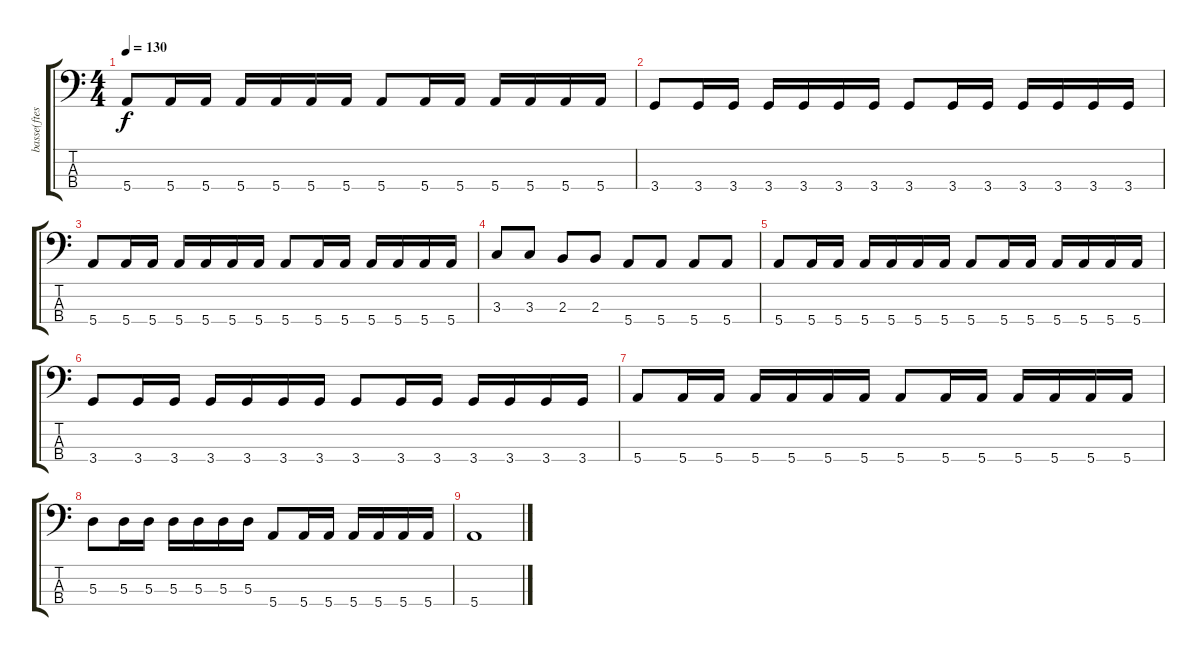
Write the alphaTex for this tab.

\track ("basse(fteske)" "basse(ftes") {instrument electricbasspick}
\staff {score tabs}
\tuning (G2 D2 A1 E1) {hide}
\ts (4 4)
\tempo 130
\clef f4
\ks c
5.4.8{dy f} 5.4.16 5.4.16 5.4.16 5.4.16 5.4.16 5.4.16 5.4.8 5.4.16 5.4.16 5.4.16 5.4.16 5.4.16 5.4.16 |
3.4.8 3.4.16 3.4.16 3.4.16 3.4.16 3.4.16 3.4.16 3.4.8 3.4.16 3.4.16 3.4.16 3.4.16 3.4.16 3.4.16 |
5.4.8 5.4.16 5.4.16 5.4.16 5.4.16 5.4.16 5.4.16 5.4.8 5.4.16 5.4.16 5.4.16 5.4.16 5.4.16 5.4.16 |
3.3.8 3.3.8 2.3.8 2.3.8 5.4.8 5.4.8 5.4.8 5.4.8 |
5.4.8 5.4.16 5.4.16 5.4.16 5.4.16 5.4.16 5.4.16 5.4.8 5.4.16 5.4.16 5.4.16 5.4.16 5.4.16 5.4.16 |
3.4.8 3.4.16 3.4.16 3.4.16 3.4.16 3.4.16 3.4.16 3.4.8 3.4.16 3.4.16 3.4.16 3.4.16 3.4.16 3.4.16 |
5.4.8 5.4.16 5.4.16 5.4.16 5.4.16 5.4.16 5.4.16 5.4.8 5.4.16 5.4.16 5.4.16 5.4.16 5.4.16 5.4.16 |
5.3.8 5.3.16 5.3.16 5.3.16 5.3.16 5.3.16 5.3.16 5.4.8 5.4.16 5.4.16 5.4.16 5.4.16 5.4.16 5.4.16 |
5.4.1
